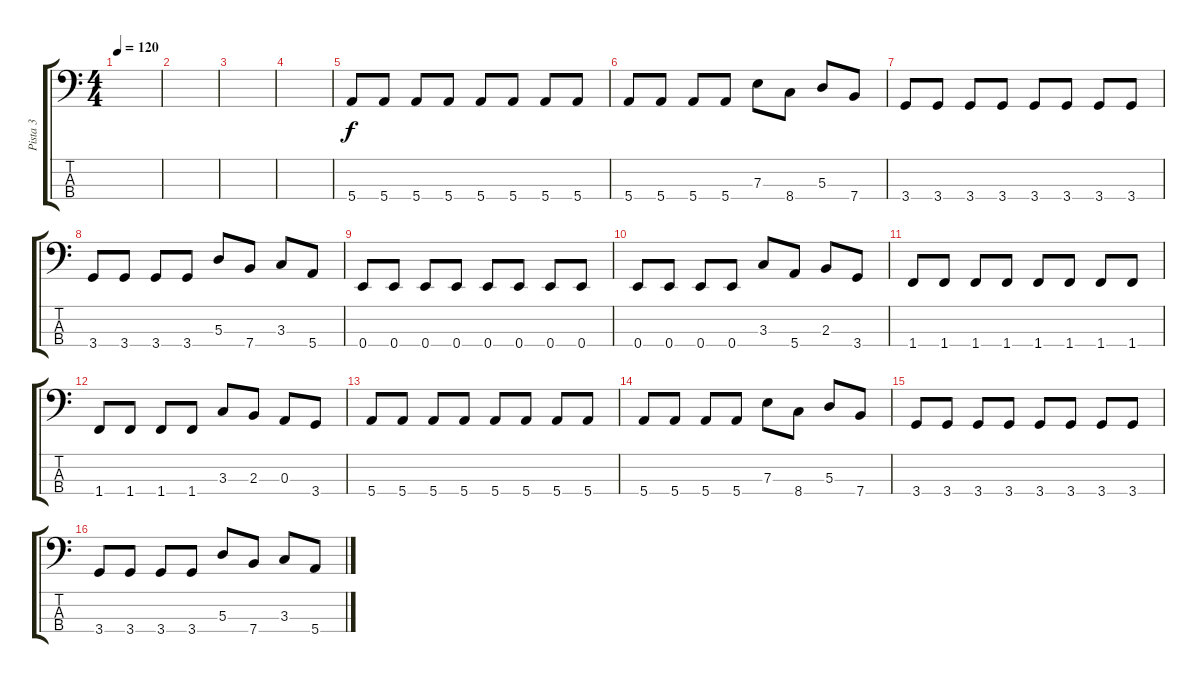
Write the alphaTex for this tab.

\track ("Pista 3" "Pista 3") {instrument electricbassfinger}
\staff {score tabs}
\tuning (G2 D2 A1 E1) {hide}
\ts (4 4)
\tempo 120
\clef f4
\ks c
|
|
|
|
5.4.8 5.4.8 5.4.8 5.4.8 5.4.8 5.4.8 5.4.8 5.4.8 |
5.4.8 5.4.8 5.4.8 5.4.8 7.3.8 8.4.8 5.3.8 7.4.8 |
3.4.8 3.4.8 3.4.8 3.4.8 3.4.8 3.4.8 3.4.8 3.4.8 |
3.4.8 3.4.8 3.4.8 3.4.8 5.3.8 7.4.8 3.3.8 5.4.8 |
0.4.8 0.4.8 0.4.8 0.4.8 0.4.8 0.4.8 0.4.8 0.4.8 |
0.4.8 0.4.8 0.4.8 0.4.8 3.3.8 5.4.8 2.3.8 3.4.8 |
1.4.8 1.4.8 1.4.8 1.4.8 1.4.8 1.4.8 1.4.8 1.4.8 |
1.4.8 1.4.8 1.4.8 1.4.8 3.3.8 2.3.8 0.3.8 3.4.8 |
5.4.8 5.4.8 5.4.8 5.4.8 5.4.8 5.4.8 5.4.8 5.4.8 |
5.4.8 5.4.8 5.4.8 5.4.8 7.3.8 8.4.8 5.3.8 7.4.8 |
3.4.8 3.4.8 3.4.8 3.4.8 3.4.8 3.4.8 3.4.8 3.4.8 |
3.4.8 3.4.8 3.4.8 3.4.8 5.3.8 7.4.8 3.3.8 5.4.8
